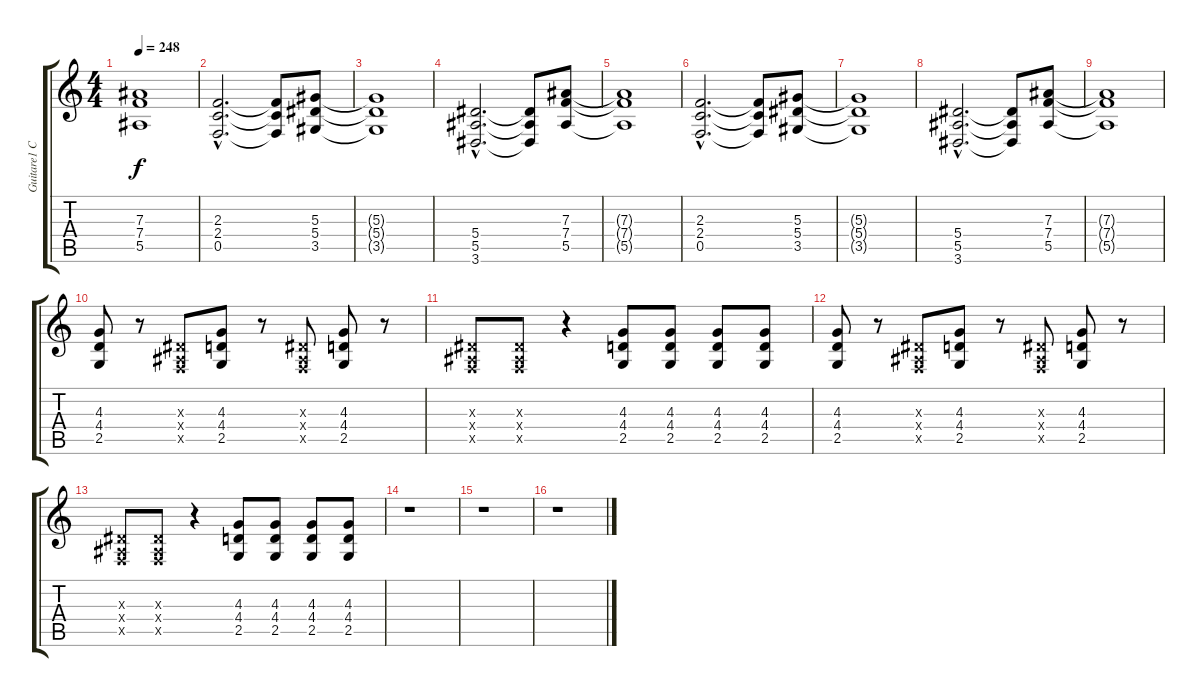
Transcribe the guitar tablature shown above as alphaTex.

\track ("Guitare1 C 61-62 a voir" "Guitare1 C") {instrument overdrivenguitar}
\staff {score tabs}
\tuning (C4 G3 Eb3 Bb2 F2 C2) {hide}
\ts (4 4)
\tempo 248
\clef g2
\ks c
(7.3{t} 7.4{t} 5.5{t}).1{dy f} |
(2.3{hac} 2.4{hac} 0.5{hac}).2{d} (2.3{t} 2.4{t} 0.5{t}).8 (5.3 5.4 3.5).8 |
(5.3{t} 5.4{t} 3.5{t}).1 |
(5.4{hac} 5.5{hac} 3.6{hac}).2{d} (5.4{t} 5.5{t} 3.6{t}).8 (7.3 7.4 5.5).8 |
(7.3{t} 7.4{t} 5.5{t}).1 |
(2.3{hac} 2.4{hac} 0.5{hac}).2{d} (2.3{t} 2.4{t} 0.5{t}).8 (5.3 5.4 3.5).8 |
(5.3{t} 5.4{t} 3.5{t}).1 |
(5.4{hac} 5.5{hac} 3.6{hac}).2{d} (5.4{t} 5.5{t} 3.6{t}).8 (7.3 7.4 5.5).8 |
(7.3{t} 7.4{t} 5.5{t}).1 |
(4.3 4.4 2.5).8 r.8 (0.3{x} 0.4{x} 0.5{x}).8 (4.3 4.4 2.5).8 r.8 (0.3{x} 0.4{x} 0.5{x}).8 (4.3 4.4 2.5).8 r.8 |
(0.3{x} 0.4{x} 0.5{x}).8 (0.3{x} 0.4{x} 0.5{x}).8 r.4 (4.3 4.4 2.5).8 (4.3 4.4 2.5).8 (4.3 4.4 2.5).8 (4.3 4.4 2.5).8 |
(4.3 4.4 2.5).8 r.8 (0.3{x} 0.4{x} 0.5{x}).8 (4.3 4.4 2.5).8 r.8 (0.3{x} 0.4{x} 0.5{x}).8 (4.3 4.4 2.5).8 r.8 |
(0.3{x} 0.4{x} 0.5{x}).8 (0.3{x} 0.4{x} 0.5{x}).8 r.4 (4.3 4.4 2.5).8 (4.3 4.4 2.5).8 (4.3 4.4 2.5).8 (4.3 4.4 2.5).8 |
r.1 |
r.1 |
r.1
